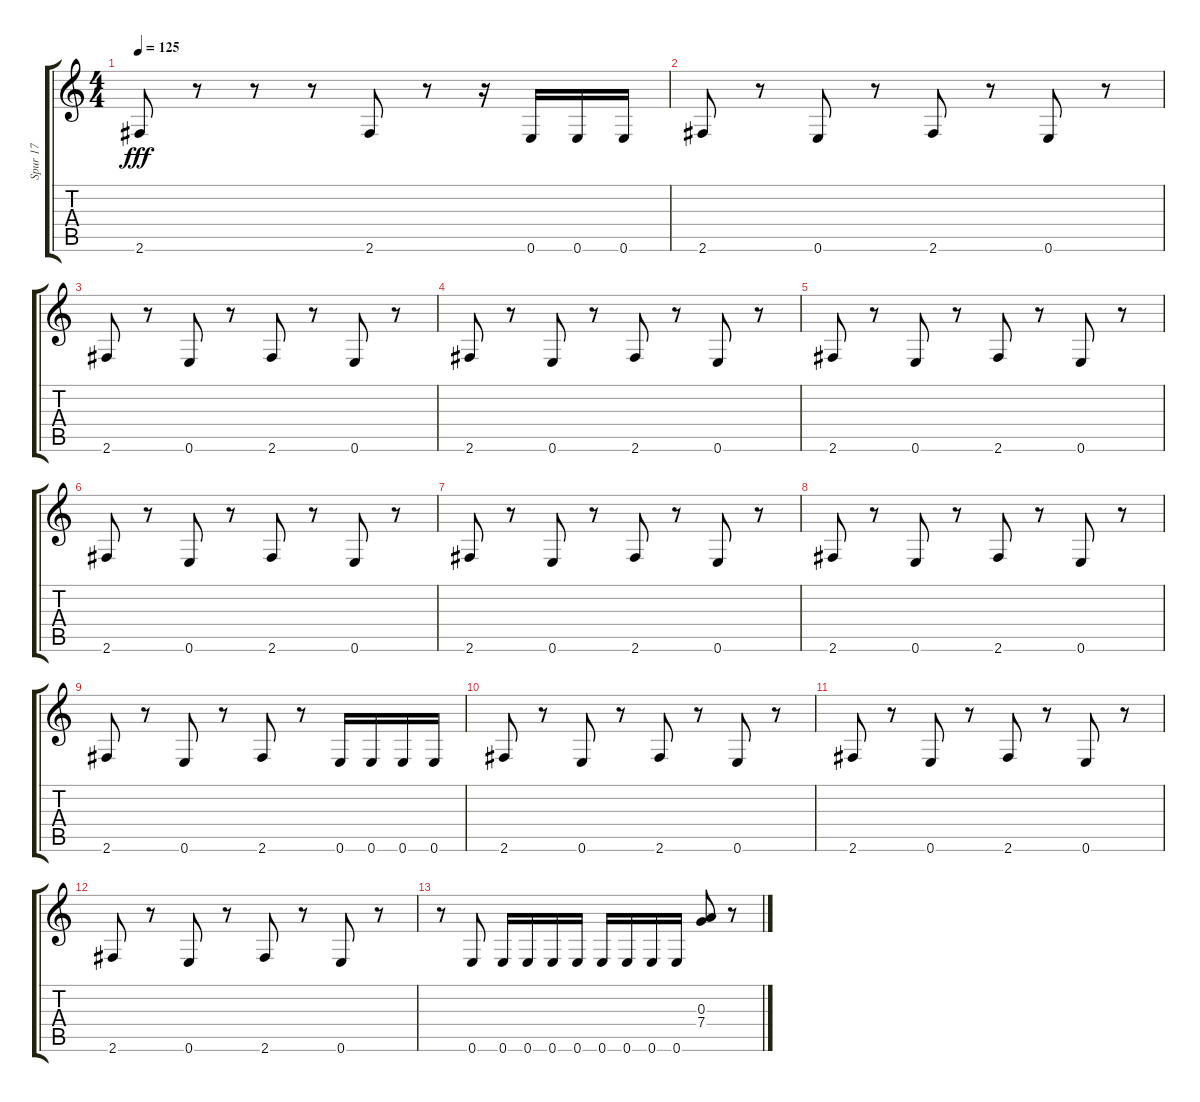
\track ("Spur 17" "Spur 17") {instrument acousticguitarsteel}
\staff {score tabs}
\tuning (E4 B3 G3 D3 A2 E2) {hide}
\ts (4 4)
\tempo 125
\clef g2
\ks c
2.6.8{dy fff} r.8 r.8 r.8 2.6.8 r.8 r.16 0.6.16 0.6.16 0.6.16 |
2.6.8 r.8 0.6.8 r.8 2.6.8 r.8 0.6.8 r.8 |
2.6.8 r.8 0.6.8 r.8 2.6.8 r.8 0.6.8 r.8 |
2.6.8 r.8 0.6.8 r.8 2.6.8 r.8 0.6.8 r.8 |
2.6.8 r.8 0.6.8 r.8 2.6.8 r.8 0.6.8 r.8 |
2.6.8 r.8 0.6.8 r.8 2.6.8 r.8 0.6.8 r.8 |
2.6.8 r.8 0.6.8 r.8 2.6.8 r.8 0.6.8 r.8 |
2.6.8 r.8 0.6.8 r.8 2.6.8 r.8 0.6.8 r.8 |
2.6.8 r.8 0.6.8 r.8 2.6.8 r.8 0.6.16 0.6.16 0.6.16 0.6.16 |
2.6.8 r.8 0.6.8 r.8 2.6.8 r.8 0.6.8 r.8 |
2.6.8 r.8 0.6.8 r.8 2.6.8 r.8 0.6.8 r.8 |
2.6.8 r.8 0.6.8 r.8 2.6.8 r.8 0.6.8 r.8 |
r.8 0.6.8 0.6.16 0.6.16 0.6.16 0.6.16 0.6.16 0.6.16 0.6.16 0.6.16 (0.3 7.4).8 r.8
